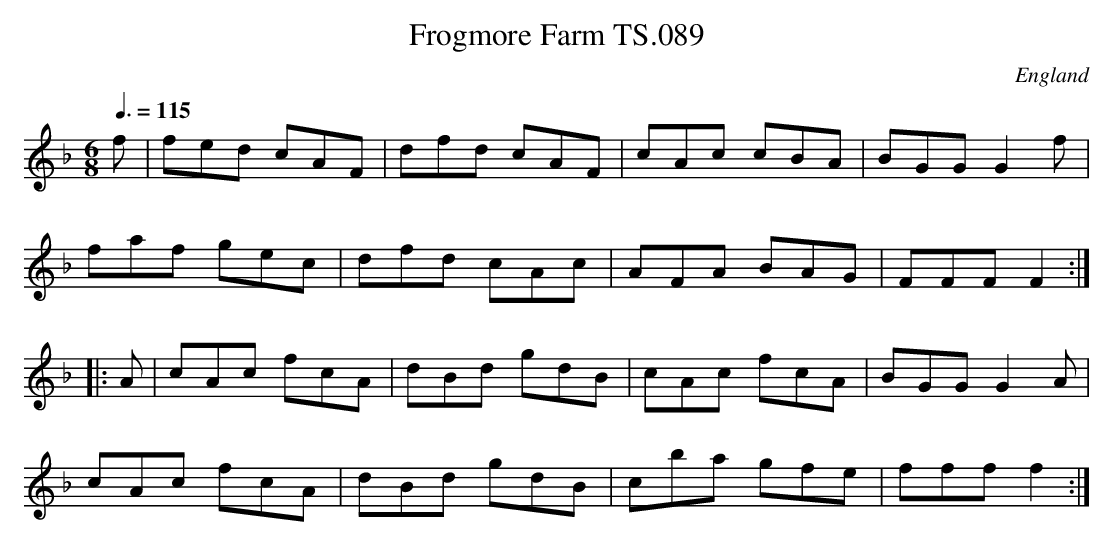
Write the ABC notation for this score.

X:1
T:Frogmore Farm TS.089
M:6/8
L:1/8
Q:3/8=115
O:England
K:F major
f|fed cAF|dfd cAF|cAc cBA|BGGG2f|!
faf gec|dfd cAc|AFA BAG|FFFF2:|!
|:A|cAc fcA|dBd gdB|cAc fcA|BGGG2A|!
cAc fcA|dBd gdB|cba gfe|ffff2:|]
